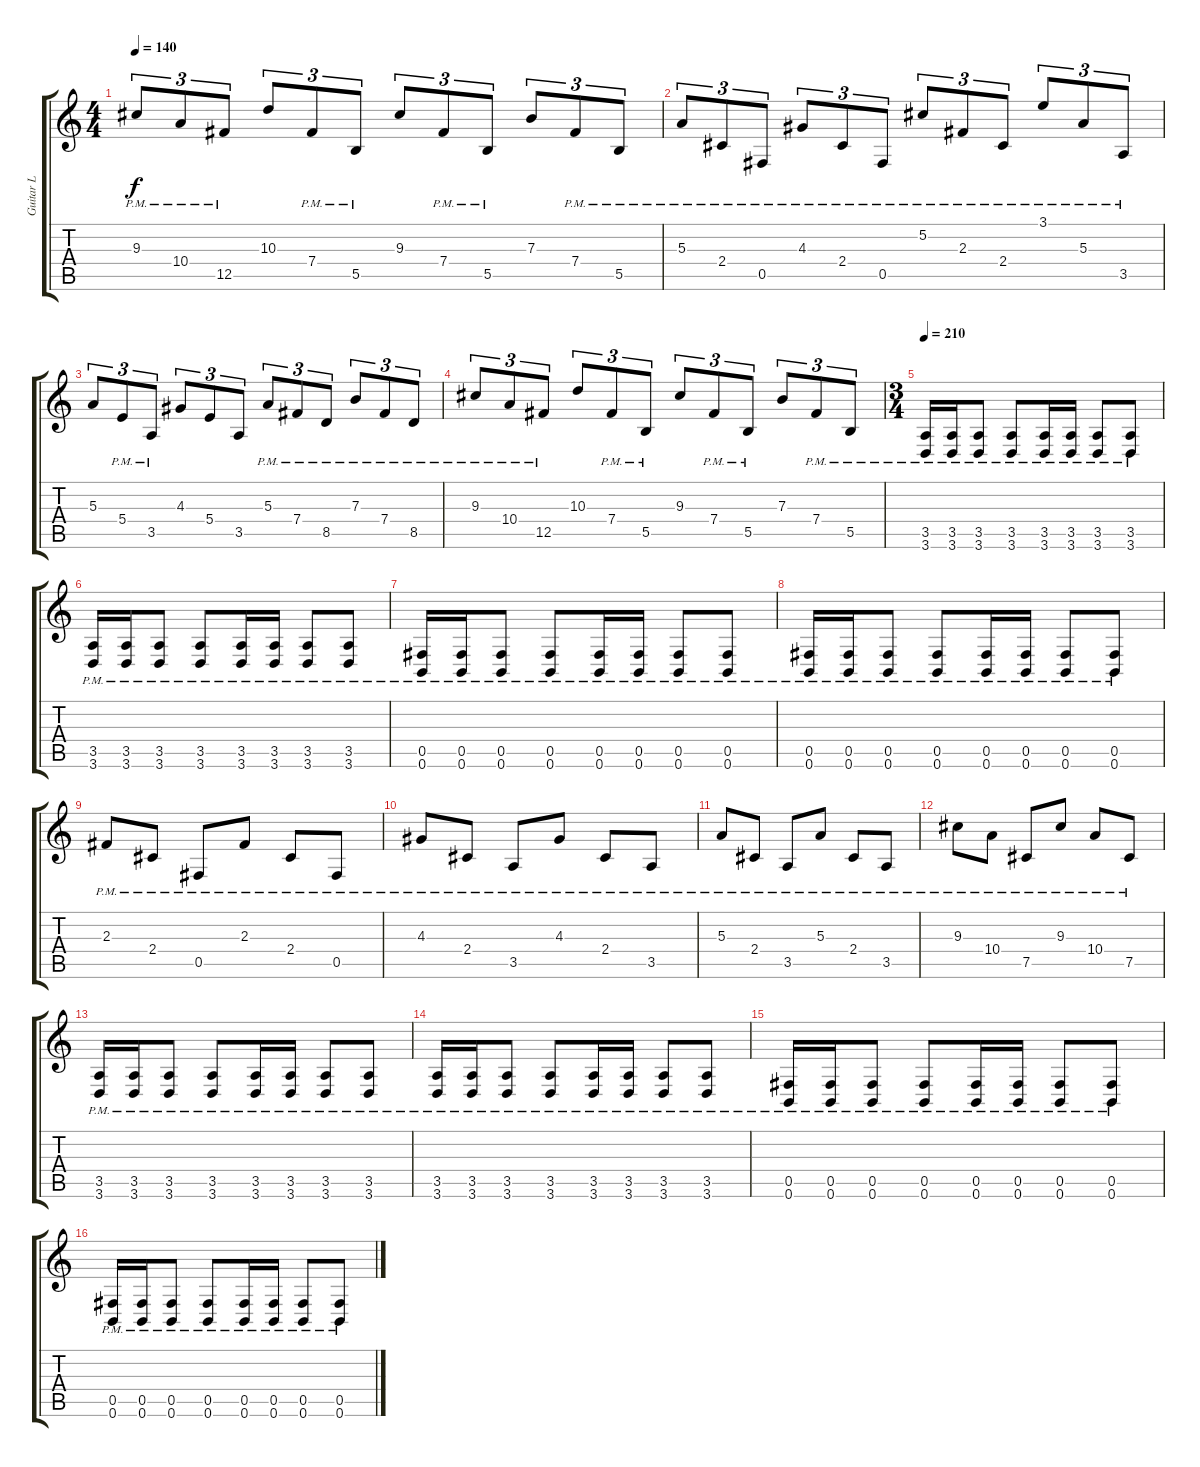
\track ("Guitar L" "Guitar L") {instrument distortionguitar}
\staff {score tabs}
\tuning (Db4 Ab3 E3 B2 Gb2 B1) {hide}
\ts (4 4)
\tempo 140
\clef g2
\ks c
9.3{pm}.8{tu (3 2) dy f} 10.4{pm}.8{tu (3 2)} 12.5{pm}.8{tu (3 2)} 10.3.8{tu (3 2)} 7.4{pm}.8{tu (3 2)} 5.5{pm}.8{tu (3 2)} 9.3.8{tu (3 2)} 7.4{pm}.8{tu (3 2)} 5.5{pm}.8{tu (3 2)} 7.3.8{tu (3 2)} 7.4{pm}.8{tu (3 2)} 5.5{pm}.8{tu (3 2)} |
5.3{pm}.8{tu (3 2)} 2.4{pm}.8{tu (3 2)} 0.5{pm}.8{tu (3 2)} 4.3{pm}.8{tu (3 2)} 2.4{pm}.8{tu (3 2)} 0.5{pm}.8{tu (3 2)} 5.2{pm}.8{tu (3 2)} 2.3{pm}.8{tu (3 2)} 2.4{pm}.8{tu (3 2)} 3.1{pm}.8{tu (3 2)} 5.3{pm}.8{tu (3 2)} 3.5{pm}.8{tu (3 2)} |
5.3.8{tu (3 2)} 5.4{pm}.8{tu (3 2)} 3.5{pm}.8{tu (3 2)} 4.3.8{tu (3 2)} 5.4.8{tu (3 2)} 3.5.8{tu (3 2)} 5.3{pm}.8{tu (3 2)} 7.4{pm}.8{tu (3 2)} 8.5{pm}.8{tu (3 2)} 7.3{pm}.8{tu (3 2)} 7.4{pm}.8{tu (3 2)} 8.5{pm}.8{tu (3 2)} |
9.3{pm}.8{tu (3 2)} 10.4{pm}.8{tu (3 2)} 12.5{pm}.8{tu (3 2)} 10.3.8{tu (3 2)} 7.4{pm}.8{tu (3 2)} 5.5{pm}.8{tu (3 2)} 9.3.8{tu (3 2)} 7.4{pm}.8{tu (3 2)} 5.5{pm}.8{tu (3 2)} 7.3.8{tu (3 2)} 7.4{pm}.8{tu (3 2)} 5.5{pm}.8{tu (3 2)} |
\ts (3 4)
\tempo 210
(3.5{pm} 3.6{pm}).16 (3.5{pm} 3.6{pm}).16 (3.5{pm} 3.6{pm}).8 (3.5{pm} 3.6{pm}).8 (3.5{pm} 3.6{pm}).16 (3.5{pm} 3.6{pm}).16 (3.5{pm} 3.6{pm}).8 (3.5{pm} 3.6{pm}).8 |
(3.5{pm} 3.6{pm}).16 (3.5{pm} 3.6{pm}).16 (3.5{pm} 3.6{pm}).8 (3.5{pm} 3.6{pm}).8 (3.5{pm} 3.6{pm}).16 (3.5{pm} 3.6{pm}).16 (3.5{pm} 3.6{pm}).8 (3.5{pm} 3.6{pm}).8 |
(0.5{pm} 0.6{pm}).16 (0.5{pm} 0.6{pm}).16 (0.5{pm} 0.6{pm}).8 (0.5{pm} 0.6{pm}).8 (0.5{pm} 0.6{pm}).16 (0.5{pm} 0.6{pm}).16 (0.5{pm} 0.6{pm}).8 (0.5{pm} 0.6{pm}).8 |
(0.5{pm} 0.6{pm}).16 (0.5{pm} 0.6{pm}).16 (0.5{pm} 0.6{pm}).8 (0.5{pm} 0.6{pm}).8 (0.5{pm} 0.6{pm}).16 (0.5{pm} 0.6{pm}).16 (0.5{pm} 0.6{pm}).8 (0.5{pm} 0.6{pm}).8 |
2.3{pm}.8 2.4{pm}.8 0.5{pm}.8 2.3{pm}.8 2.4{pm}.8 0.5{pm}.8 |
4.3{pm}.8 2.4{pm}.8 3.5{pm}.8 4.3{pm}.8 2.4{pm}.8 3.5{pm}.8 |
5.3{pm}.8 2.4{pm}.8 3.5{pm}.8 5.3{pm}.8 2.4{pm}.8 3.5{pm}.8 |
9.3{pm}.8 10.4{pm}.8 7.5{pm}.8 9.3{pm}.8 10.4{pm}.8 7.5{pm}.8 |
(3.5{pm} 3.6{pm}).16 (3.5{pm} 3.6{pm}).16 (3.5{pm} 3.6{pm}).8 (3.5{pm} 3.6{pm}).8 (3.5{pm} 3.6{pm}).16 (3.5{pm} 3.6{pm}).16 (3.5{pm} 3.6{pm}).8 (3.5{pm} 3.6{pm}).8 |
(3.5{pm} 3.6{pm}).16 (3.5{pm} 3.6{pm}).16 (3.5{pm} 3.6{pm}).8 (3.5{pm} 3.6{pm}).8 (3.5{pm} 3.6{pm}).16 (3.5{pm} 3.6{pm}).16 (3.5{pm} 3.6{pm}).8 (3.5{pm} 3.6{pm}).8 |
(0.5{pm} 0.6{pm}).16 (0.5{pm} 0.6{pm}).16 (0.5{pm} 0.6{pm}).8 (0.5{pm} 0.6{pm}).8 (0.5{pm} 0.6{pm}).16 (0.5{pm} 0.6{pm}).16 (0.5{pm} 0.6{pm}).8 (0.5{pm} 0.6{pm}).8 |
(0.5{pm} 0.6{pm}).16 (0.5{pm} 0.6{pm}).16 (0.5{pm} 0.6{pm}).8 (0.5{pm} 0.6{pm}).8 (0.5{pm} 0.6{pm}).16 (0.5{pm} 0.6{pm}).16 (0.5{pm} 0.6{pm}).8 (0.5{pm} 0.6{pm}).8
